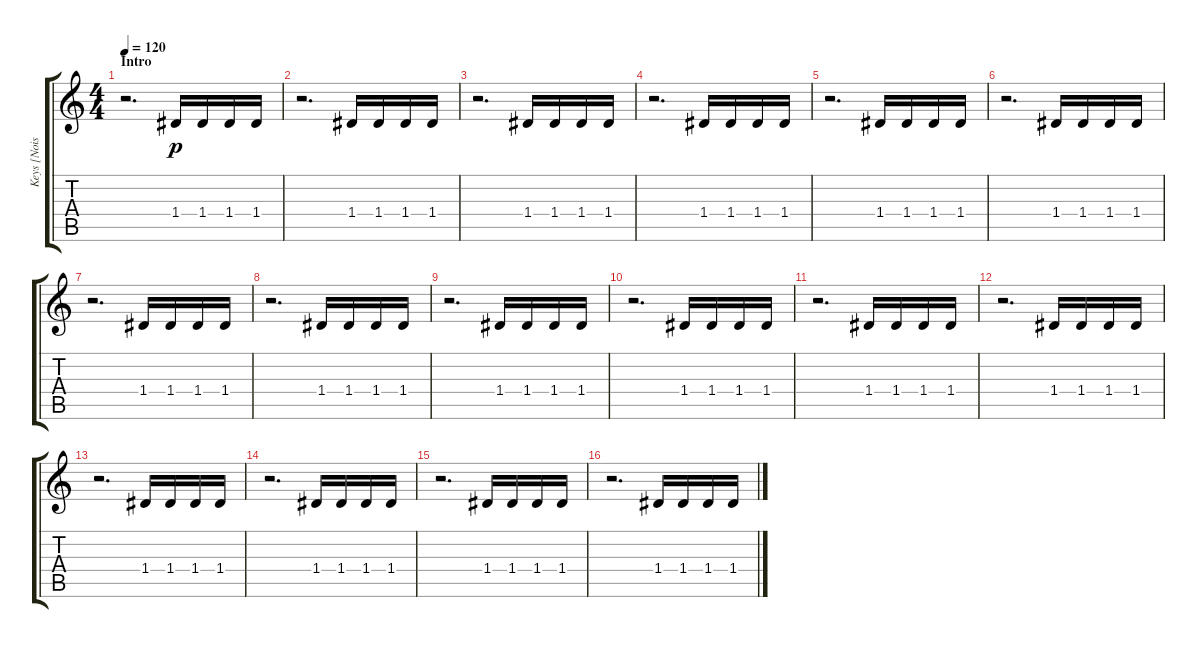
\track ("Keys [Noise]" "Keys [Nois") {instrument acousticguitarnylon}
\staff {score tabs}
\tuning (E4 B3 G3 D3 A2 E2) {hide}
\ts (4 4)
\section ("" "Intro")
\tempo 120
\clef g2
\ks c
r.2{d dy p instrument acousticguitarnylon} 1.4.16 1.4.16 1.4.16 1.4.16 |
r.2{d} 1.4.16 1.4.16 1.4.16 1.4.16 |
r.2{d} 1.4.16 1.4.16 1.4.16 1.4.16 |
r.2{d} 1.4.16 1.4.16 1.4.16 1.4.16 |
r.2{d} 1.4.16 1.4.16 1.4.16 1.4.16 |
r.2{d} 1.4.16 1.4.16 1.4.16 1.4.16 |
r.2{d} 1.4.16 1.4.16 1.4.16 1.4.16 |
r.2{d} 1.4.16 1.4.16 1.4.16 1.4.16 |
r.2{d} 1.4.16 1.4.16 1.4.16 1.4.16 |
r.2{d} 1.4.16 1.4.16 1.4.16 1.4.16 |
r.2{d} 1.4.16 1.4.16 1.4.16 1.4.16 |
r.2{d} 1.4.16 1.4.16 1.4.16 1.4.16 |
r.2{d} 1.4.16 1.4.16 1.4.16 1.4.16 |
r.2{d} 1.4.16 1.4.16 1.4.16 1.4.16 |
r.2{d} 1.4.16 1.4.16 1.4.16 1.4.16 |
r.2{d} 1.4.16 1.4.16 1.4.16 1.4.16
